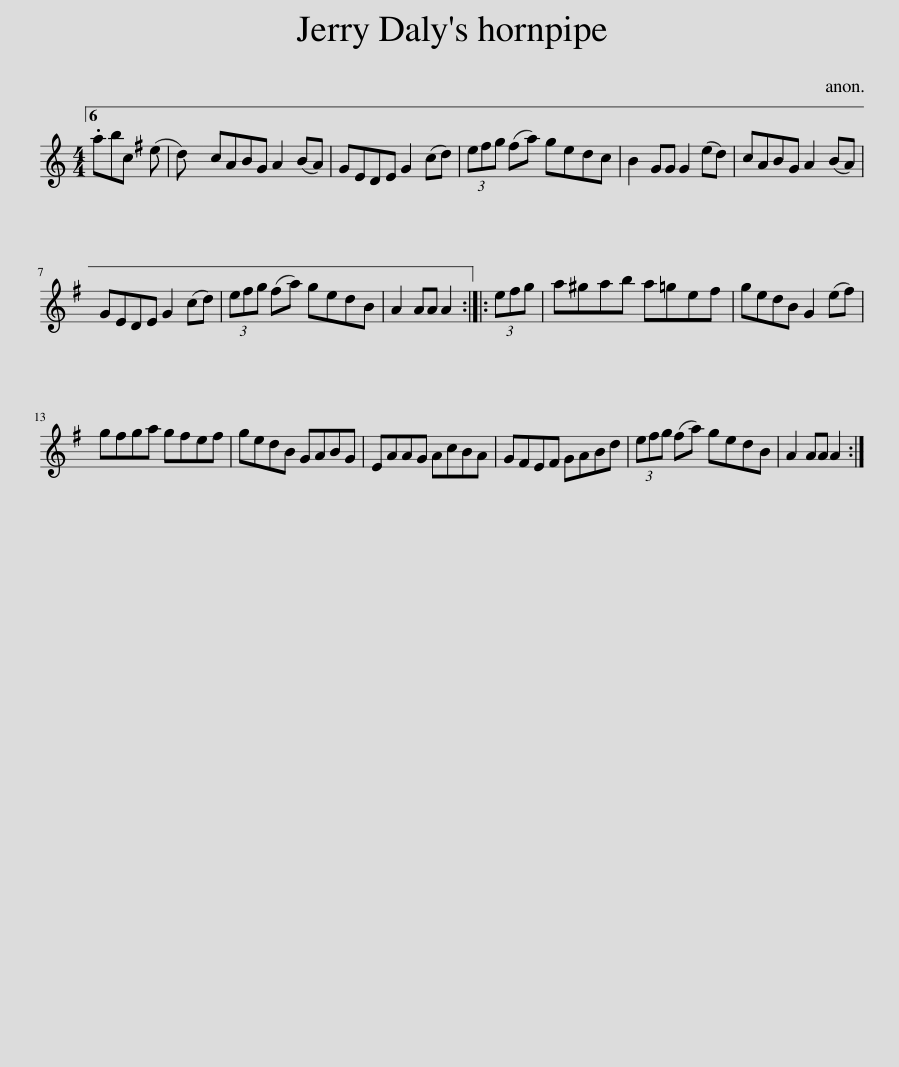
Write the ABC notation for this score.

X:1
L:1/8
M:4/4
I:linebreak $
K:C
V:1 treble
V:1
 .abc (e d) | cABG A2 (BA) | GEDE G2 (cd) | (3e^fg (fa) gedc | B2 GG G2 (ed) | %5
 cABG A2 (BA) |$ GEDE G2 (cd) | (3e^fg (fa) gedB | A2 AA A2 :: (3e^fg | %10
 a^gab a=ge^f | gedB G2 (e^f) |$ g^fga gfef | gedB GABG | EAAG AcBA | %15
 G^FEF GABd | (3e^fg (fa) gedB | A2 AA A2 :| %18
